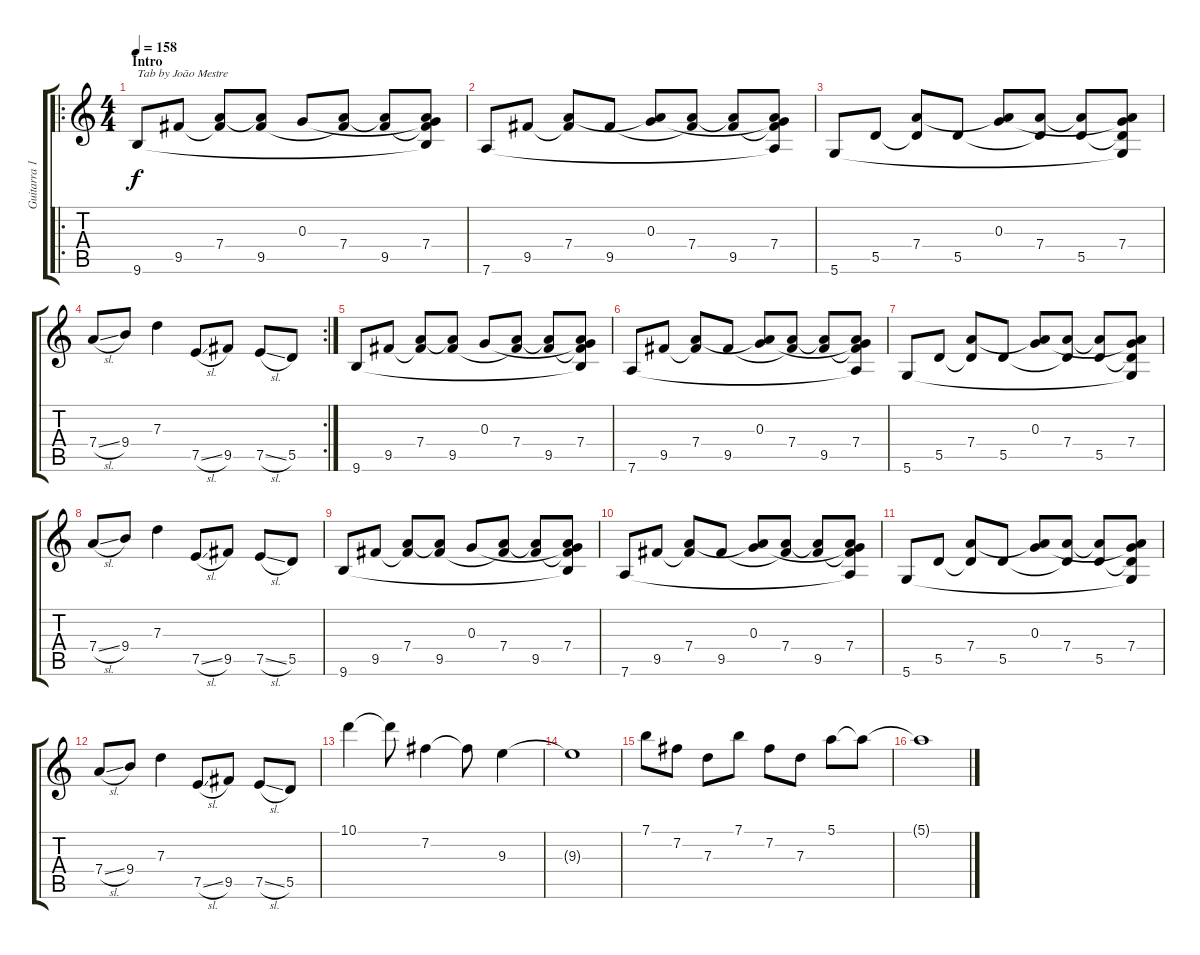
\track ("Guitarra 1" "Guitarra 1") {instrument acousticguitarsteel}
\staff {score tabs}
\tuning (E4 B3 G3 D3 A2 D2) {hide}
\ro
\ts (4 4)
\section ("" "Intro")
\tempo 158
\clef g2
\ks c
9.6.8{txt "Tab by João Mestre" dy f instrument acousticguitarsteel} 9.5.8 (7.4 9.5{t}).8 (7.4{t} 9.5).8 0.3.8 (7.4 9.5{t}).8 (7.4{t} 9.5).8 (0.3{t} 7.4 9.5{t} 9.6{t}).8 |
7.6.8 9.5.8 (7.4 9.5{t}).8 9.5.8 (0.3 7.4{t}).8 (7.4 9.5{t}).8 (7.4{t} 9.5).8 (0.3{t} 7.4 9.5{t} 7.6{t}).8 |
5.6.8 5.5.8 (7.4 5.5{t}).8 5.5.8 (0.3 7.4{t}).8 (7.4 5.5{t}).8 (7.4{t} 5.5).8 (0.3{t} 7.4 5.5{t} 5.6{t}).8 |
\rc 2
7.4{sl}.8 9.4.8 7.3.4 7.5{sl}.8 9.5.8 7.5{sl}.8 5.5.8 |
9.6.8 9.5.8 (7.4 9.5{t}).8 (7.4{t} 9.5).8 0.3.8 (7.4 9.5{t}).8 (7.4{t} 9.5).8 (0.3{t} 7.4 9.5{t} 9.6{t}).8 |
7.6.8 9.5.8 (7.4 9.5{t}).8 9.5.8 (0.3 7.4{t}).8 (7.4 9.5{t}).8 (7.4{t} 9.5).8 (0.3{t} 7.4 9.5{t} 7.6{t}).8 |
5.6.8 5.5.8 (7.4 5.5{t}).8 5.5.8 (0.3 7.4{t}).8 (7.4 5.5{t}).8 (7.4{t} 5.5).8 (0.3{t} 7.4 5.5{t} 5.6{t}).8 |
7.4{sl}.8 9.4.8 7.3.4 7.5{sl}.8 9.5.8 7.5{sl}.8 5.5.8 |
9.6.8 9.5.8 (7.4 9.5{t}).8 (7.4{t} 9.5).8 0.3.8 (7.4 9.5{t}).8 (7.4{t} 9.5).8 (0.3{t} 7.4 9.5{t} 9.6{t}).8 |
7.6.8 9.5.8 (7.4 9.5{t}).8 9.5.8 (0.3 7.4{t}).8 (7.4 9.5{t}).8 (7.4{t} 9.5).8 (0.3{t} 7.4 9.5{t} 7.6{t}).8 |
5.6.8 5.5.8 (7.4 5.5{t}).8 5.5.8 (0.3 7.4{t}).8 (7.4 5.5{t}).8 (7.4{t} 5.5).8 (0.3{t} 7.4 5.5{t} 5.6{t}).8 |
7.4{sl}.8 9.4.8 7.3.4 7.5{sl}.8 9.5.8 7.5{sl}.8 5.5.8 |
10.1.4 10.1{t}.8 7.2.4 7.2{t}.8 9.3.4 |
9.3{t}.1 |
7.1.8 7.2.8 7.3.8 7.1.8 7.2.8 7.3.8 5.1.8 5.1{t}.8 |
5.1{t}.1
